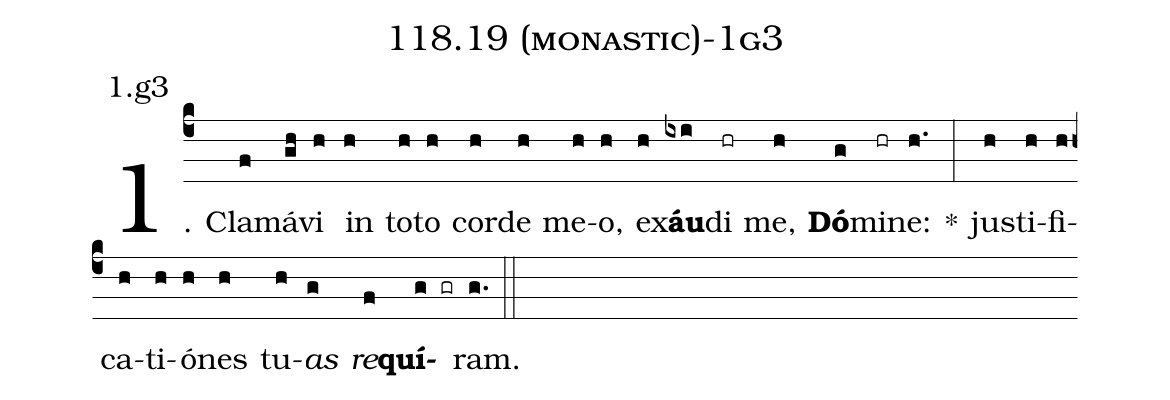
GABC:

name: 118.19 (monastic)-1g3;
annotation: 1.g3;
%%
(c4)1. Cla(f)má(gh)vi(h) in(h) to(h)to(h) cor(h)de(h) me(h)o,(h) ex(h)<b>áu</b>(ixi)di(hr) me,(h) <b>Dó</b>(g)mi(hr)ne:(h.) *(:) jus(h)ti(h)fi(h)ca(h)ti(h)ó(h)nes(h) tu(h)<i>as</i>(g) <i>re</i>(f)<b>quí</b>(g gr)ram.(g.) (::)
